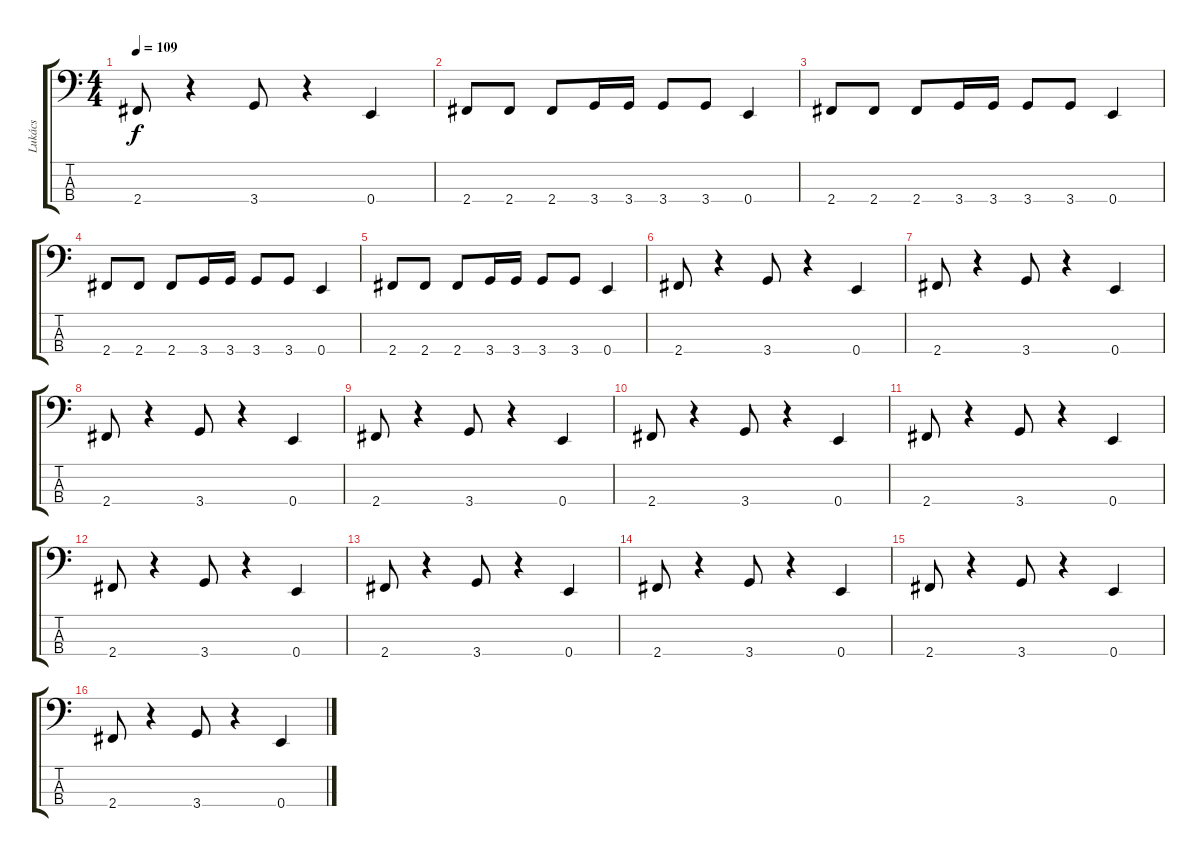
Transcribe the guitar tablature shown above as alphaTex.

\track ("Lukács" "Lukács") {instrument electricbasspick}
\staff {score tabs}
\tuning (G2 D2 A1 E1) {hide}
\ts (4 4)
\tempo 109
\clef f4
\ks c
2.4.8{dy f} r.4 3.4.8 r.4 0.4.4 |
2.4.8 2.4.8 2.4.8 3.4.16 3.4.16 3.4.8 3.4.8 0.4.4 |
2.4.8 2.4.8 2.4.8 3.4.16 3.4.16 3.4.8 3.4.8 0.4.4 |
2.4.8 2.4.8 2.4.8 3.4.16 3.4.16 3.4.8 3.4.8 0.4.4 |
2.4.8 2.4.8 2.4.8 3.4.16 3.4.16 3.4.8 3.4.8 0.4.4 |
2.4.8 r.4 3.4.8 r.4 0.4.4 |
2.4.8 r.4 3.4.8 r.4 0.4.4 |
2.4.8 r.4 3.4.8 r.4 0.4.4 |
2.4.8 r.4 3.4.8 r.4 0.4.4 |
2.4.8 r.4 3.4.8 r.4 0.4.4 |
2.4.8 r.4 3.4.8 r.4 0.4.4 |
2.4.8 r.4 3.4.8 r.4 0.4.4 |
2.4.8 r.4 3.4.8 r.4 0.4.4 |
2.4.8 r.4 3.4.8 r.4 0.4.4 |
2.4.8 r.4 3.4.8 r.4 0.4.4 |
2.4.8 r.4 3.4.8 r.4 0.4.4
